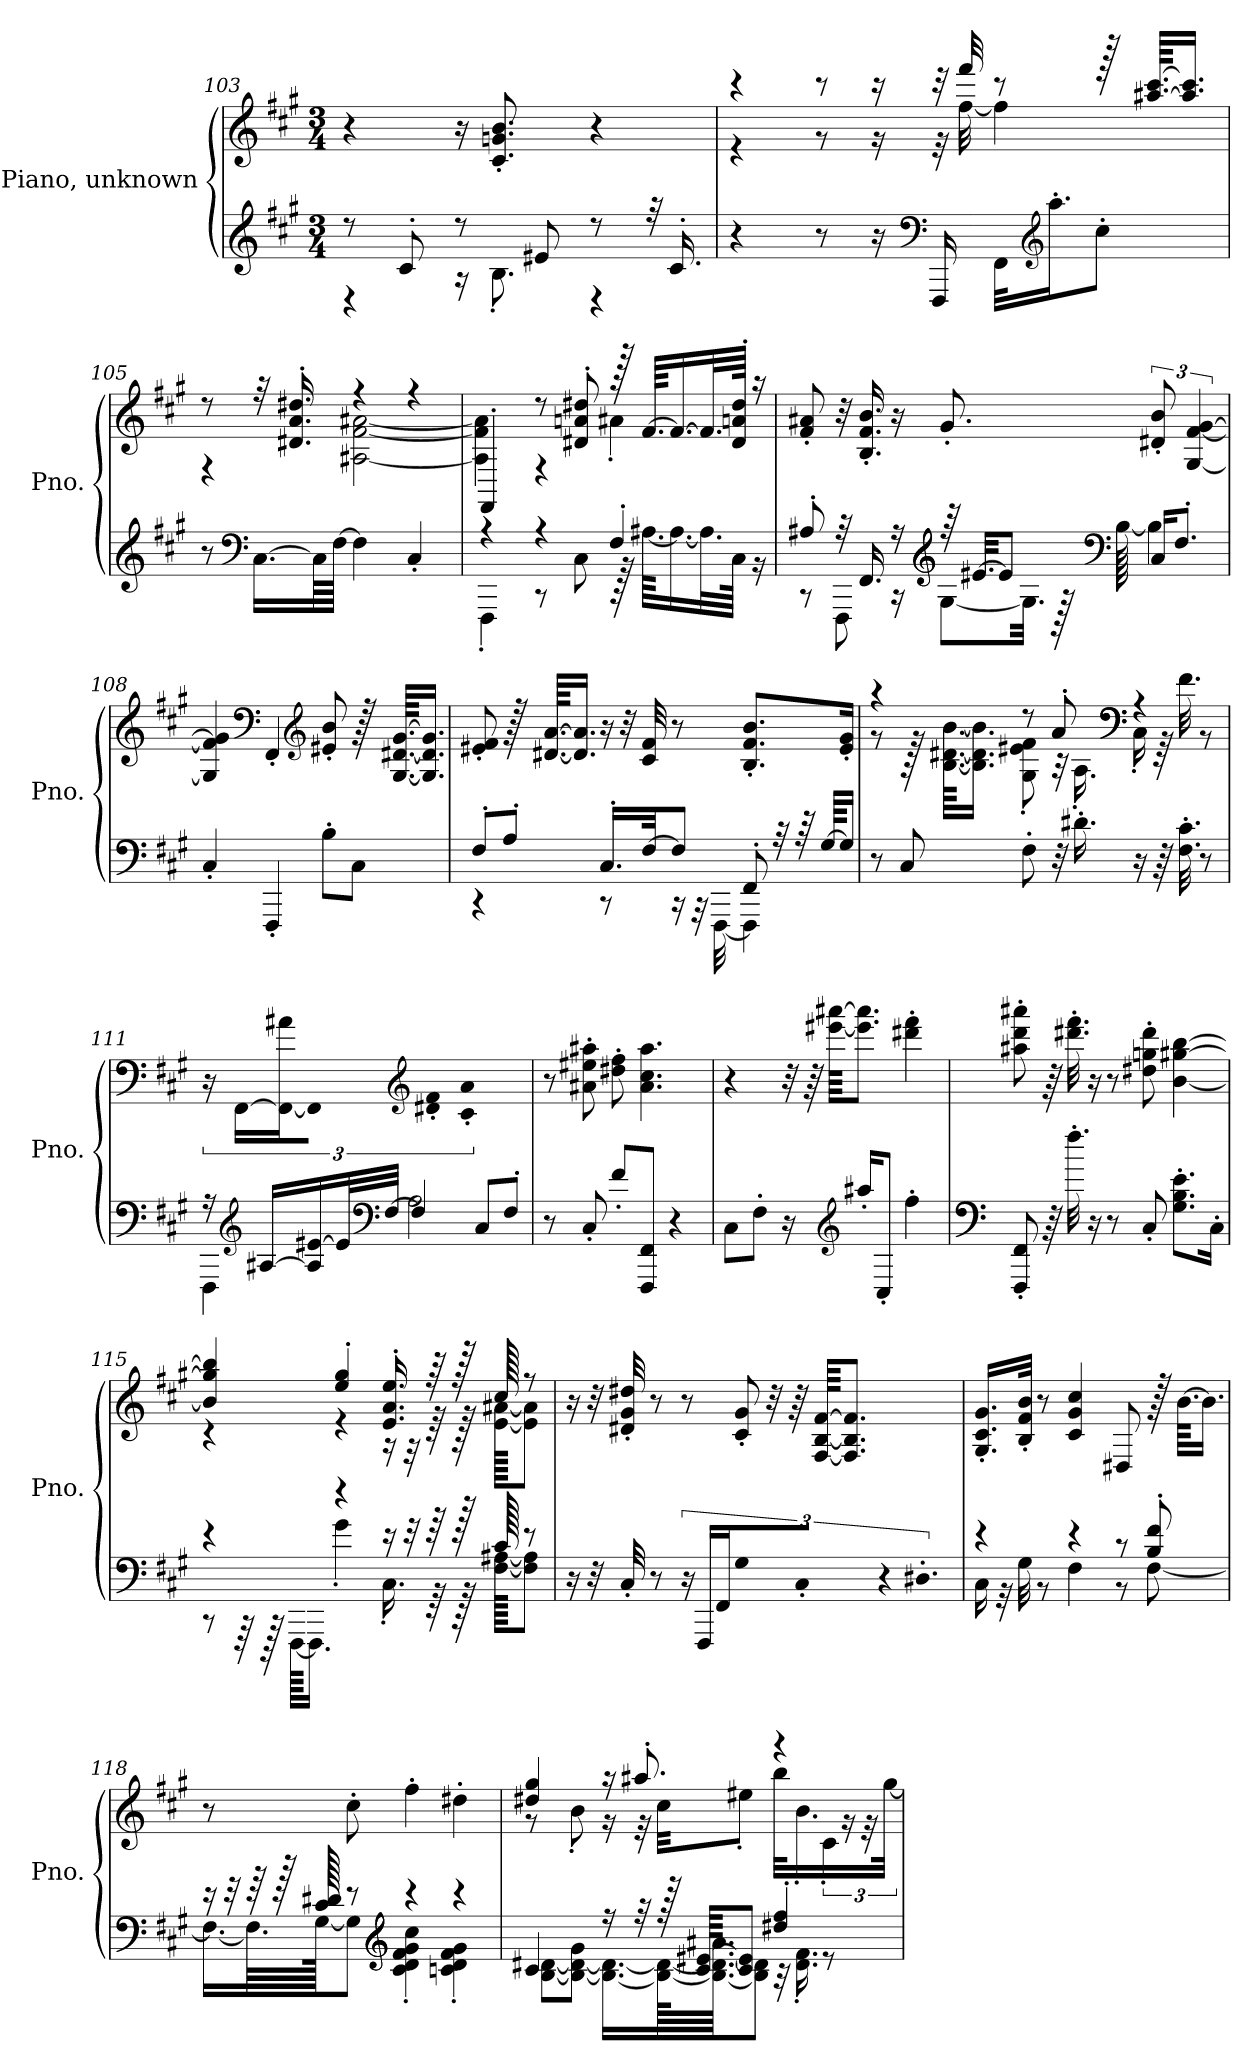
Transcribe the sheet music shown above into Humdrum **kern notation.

**kern	**kern
*part1	*part1
*staff2	*staff1
*I"Piano, unknown	*
*I'Pno.	*
!!LO:PB:g=z
*clefG2	*clefG2
*k[f#c#g#]	*k[f#c#g#]
*M3/4	*M3/4
=103	=103
*^	*
8r	4r	4r
8c#'/	.	.
8r	16r	16r
.	8.B'\	8.c#/' 8.gn/' 8.b/'
8e#X/	.	.
8r	4r	4r
32r	.	.
16.c#'/	.	.
*v	*v	*
=104	=104
*	*^
4r	4r	4r
8r	8r	8r
16r	16r	16r
*clefF4	*	*
16FFF#/	32r	32r
.	32fff#/	[32ff#\
32FF#\KLL	8r	4ff#\]
*clefG2	*	*
16.aa'\J	.	.
8cc#'\J	128r	.
.	[64.aa#X/ [64.ccc#/KKLL	.
.	16.aa#/] 16.ccc#/]JJ	.
=105	=105	=105
8r	8r	4r
*clefF4	*	*
[16.C#\LL	32r	.
.	16.d#X/' 16.a/' 16.dd#X/'	.
64C#\LL]	.	.
[64F#\JJJJ	.	.
4F#\]	4r	[2A#X\ [2f#\ [2a#X\
4C#'/	4r	.
!!LO:LB:g=z	!!
=106	=106	=106
*^	*	*
4r	4FFF#'\	4FF#'/	4A#\] 4f#\] 4a#\]
4r	8r	8r	4r
.	8C#\	8d#X/' 8an/' 8dd#X/'	.
4F#'/	128r	128r	4a#X'\
.	[64.A#X\KKLL	[64.f#/KKLL	.
.	16.A#\_	16.f#/_	.
.	32.A#\L]	32.f#/L]	.
.	64C#\JJJk	64d#/' 64an/' 64dd#/'JJJk	.
.	16r	16r	.
*	*	*v	*v
=107	=107	=107
8A#X'/	8r	8f#/' 8a#X/'
32r	8FFF#\	32r
16.FF#/	.	16.B/' 16.f#/' 16.b/'
16r	16r	16r
*clefG2	*	*
64r	[8G#\L	8.g#'/
[32.e#X/KKL	.	.
8e#/J]	.	.
.	32.G#\Jkk]	.
.	128r	.
*clefF4	*	*
.	[128B\	.
16C#/KL	4B\]	12d#X/' 12b/'
8.F#'/J	.	.
.	.	[6G#/ [6f#/ [6g#/
*v	*v	*
!!LO:LB:g=z
=108	=108
4C#'/	4G#/] 4f#/] 4g#/]
*	*clefF4
4FFF#'/	4FF#'/
*	*clefG2
8B'\L	8e#X/' 8b/'
8C#\J	128r
.	[64.G#/ [64.d#X/ [64.g#/KKLL
.	16.G#/] 16.d#/] 16.g#/]JJ
=109	=109
*^	*
8F#'/L	4r	8e#X/' 8f#/'
8A'/J	.	128r
.	.	[64.d#X/ [64.a/KKLL
.	.	16.d#/] 16.a/]JJ
16.C#'/LL	8r	16r
.	.	32r
[32F#/JK	.	32c#/ 32f#/
8F#/J]	16r	8r
.	32r	.
.	[32FFF#\	.
8FF#'/	4FFF#\]	8.B/' 8.f#/' 8.b/'L
32r	.	.
64r	.	.
[64G#/KKLL	.	.
16G#/JJ]	.	16e#/' 16g#/'Jk
*v	*v	*
!!LO:LB:g=z
=110	=110
*	*^
8r	4r	8r
8C#/	.	128r
.	.	[64.B\ [64.d#X\ [64.b\KKLL
.	.	16.B\] 16.d#\] 16.b\]JJ
8F#'\	8r	8G#\' 8e#X\' 8f#\'
32r	8a'/	32r
16.d#X'\	.	16.A'\
*	*clefF4	*
16r	4r	16C#'\
64r	.	64r
32.F#\' 32.c#\'	.	32.f#\
8r	.	8r
*	*v	*v
=111	=111
*^	*
16r	4FFF#\	24r
.	.	[24FF#\LL
*clefG2	*	*
[16A#X/LL	.	.
.	.	24FF#\_ 24a#X\J
16A#/] [16e#X/	.	8FF#\J]
32e#/L]	.	.
*clefF4	*	*
[32F#/JJJ	.	.
*	*	*clefG2
4F#/]	2A#\	4d#X/' 4f#/'
8C#/L	.	4c#/' 4a#/'
8F#'/J	.	.
*v	*v	*
=112	=112
8r	8r
8C#'/	8a#X\' 8ee#X\' 8aa#X\'
8f#'/L	8dd#X\' 8ff#\'
8FFF#/ 8FF#/J	4.a#\ 4.cc#\ 4.aa#\
4r	.
!!LO:LB:g=z
=113	=113
8C#\L	4r
8F#'\J	.
16r	32r
.	64r
.	[64eee#X\ [64aaa#X\KKKL
*clefG2	*
16aa#X'/KL	8.eee#\] 8.aaa#\]J
8C#'/J	.
4ff#'\	4ddd#X\' 4fff#\'
=114	=114
*clefF4	*
8FFF#/' 8FF#/'	8aa#X\' 8ddd\' 8aaa#X\'
64r	64r
32.ff#'\	32.ddd#X\' 32.fff#\'
16r	16r
8r	8r
8C#'/	8dd#X\' 8ggn\' 8ddd#\'
8.G#\' 8.B\' 8.e\'L	[4b\ [4gg#X\ [4bb\
16C#'\Jk	.
=115	=115
*^	*^
4r	8r	4b/] 4gg#/] 4bb/]	4r
.	64r	.	.
.	128r	.	.
.	[128FFF#\KKKLL	.	.
.	16.FFF#\JJ]	.	.
4r	4g#'\	4ee/' 4gg#/'	4r
16r	16.C#'\	16.e/' 16.a/' 16.ee/'	16r
32r	.	.	32r
64r	64r	64r	64r
128r	128r	128r	128r
128c#/	[128F#\ [128A#X\KKKKL	128cc#/	[128e\ [128a#X\KKKKL
8r	8F#\] 8A#\]J	8r	8e\] 8a#\]J
*v	*v	*	*
*	*v	*v
!!LO:LB:g=z
=116	=116
16r	16r
32r	32r
32C#'/	32d#X/' 32g#/' 32dd#X/'
8r	8r
24r	8r
24FFF#/LL	.
24FF#/	.
16G#/	8c#/' 8g#/'
16C#'/JJ	.
16r	32r
.	64r
.	[64F#/ [64B/ [64f#/KKKL
8.D#X'\	8.F#/] 8.B/] 8.f#/]J
=117	=117
*^	*
4r	16C#\	16.G#/' 16.c#/' 16.g#/'LL
.	32r	.
.	32G#\	32B/' 32f#/' 32b/'JJk
.	8r	8r
4r	4F#\	4c#/ 4g#/ 4cc#/
8r	8r	8D#X/
8B/' 8f#/'	[8F#\	128r
.	.	[64.b\KKLL
.	.	16.b\JJ]
=118	=118	=118
16r	16.F#\LL_	8r
32r	.	.
64r	64.F#\LL]	.
128r	.	.
128c#/ 128d#X/	[128G#\JJJK	.
8r	8G#\J]	8cc#'\
*clefG2	*	*
4r	4c#\' 4d#\' 4f#\' 4g#\' 4cc#\'	4ff#'\
4r	4cn\' 4d#\' 4f#\' 4g#\'	4dd#X'\
!!LO:PB:g=z
=119	=119	=119
*	*	*^
4c#/	[8B\ [8d#X\L	4dd#X/ 4gg#/	8r
.	8B\_ 8d#\_ 8g#\J	.	8b'\
16r	16.B\_ 16.d#\_LL	16r	16r
32r	.	8.aa#X'/	32r
128r	128B\_ 128d#\_KLL	.	32cc#\KKL
[64.c#/ [64.e#X/KKKL	64.B\_ 64.d#\_ 64.a#X\JJJ	.	.
8c#/] 8e#/]J	8B\] 8d#\]J	.	8ee#X'\J
4dd#X/' 4ff#/'	32r	4r	32bb\KLL
.	16.d#\' 16.f#\'	.	16.b'\
.	8r	.	24c#'\JJ
.	.	.	24r
.	.	.	48r
.	.	.	[48gg#\
*v	*v	*	*
*	*v	*v
=	=
*-	*-
